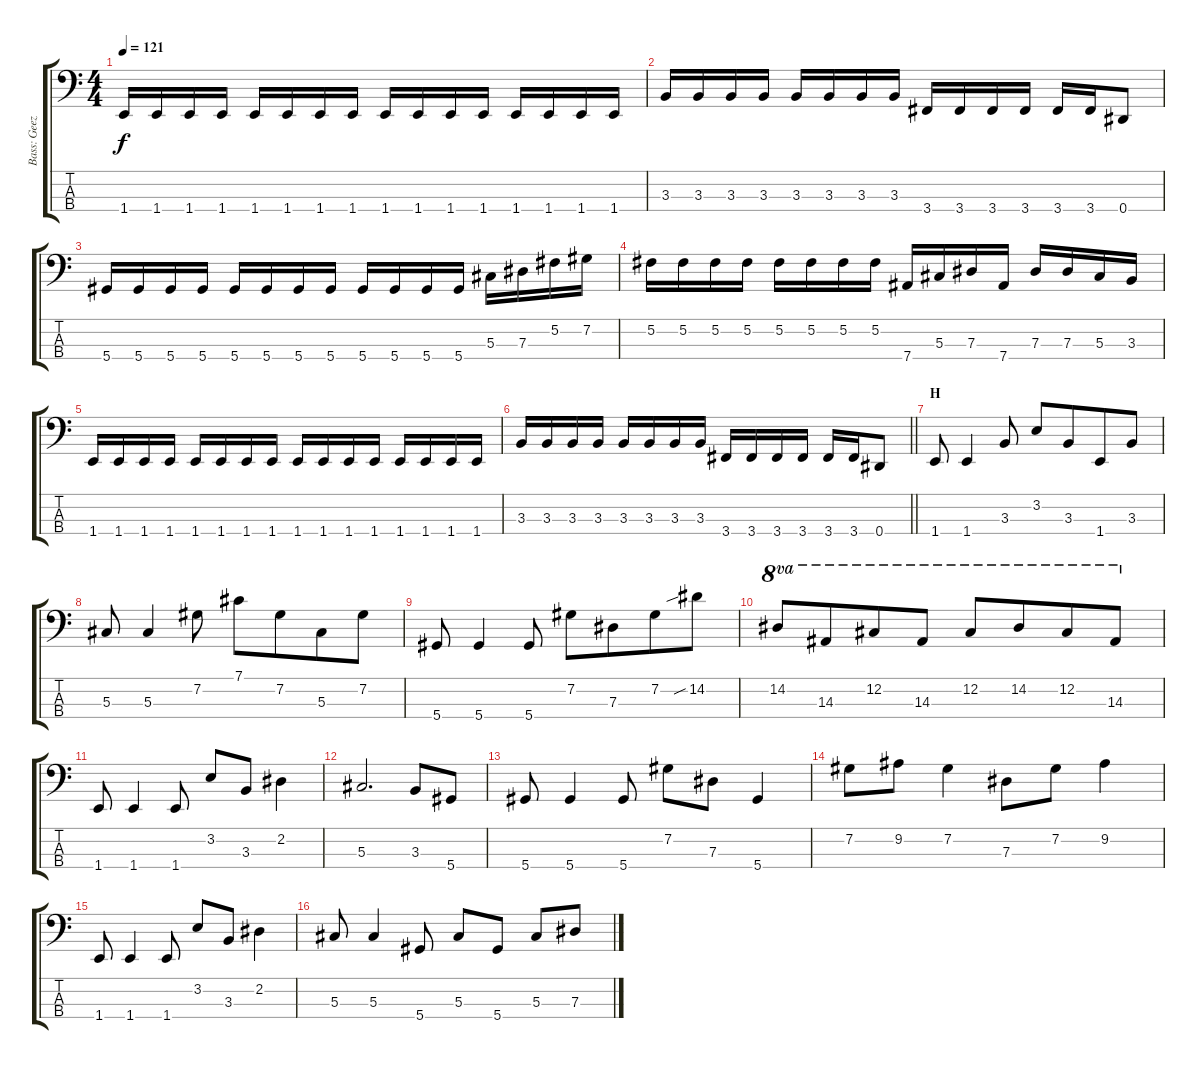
\track ("Bass: Geezer" "Bass: Geez") {instrument electricbassfinger}
\staff {score tabs}
\tuning (Gb2 Db2 Ab1 Eb1) {hide}
\ts (4 4)
\tempo 121
\clef f4
\ks c
1.4.16{dy f} 1.4.16 1.4.16 1.4.16 1.4.16 1.4.16 1.4.16 1.4.16 1.4.16 1.4.16 1.4.16 1.4.16 1.4.16 1.4.16 1.4.16 1.4.16 |
3.3.16 3.3.16 3.3.16 3.3.16 3.3.16 3.3.16 3.3.16 3.3.16 3.4.16 3.4.16 3.4.16 3.4.16 3.4.16 3.4.16 0.4.8 |
5.4.16 5.4.16 5.4.16 5.4.16 5.4.16 5.4.16 5.4.16 5.4.16 5.4.16 5.4.16 5.4.16 5.4.16 5.3.16 7.3.16 5.2.16 7.2.16 |
5.2.16 5.2.16 5.2.16 5.2.16 5.2.16 5.2.16 5.2.16 5.2.16 7.4.16 5.3.16 7.3.16 7.4.16 7.3.16 7.3.16 5.3.16 3.3.16 |
1.4.16 1.4.16 1.4.16 1.4.16 1.4.16 1.4.16 1.4.16 1.4.16 1.4.16 1.4.16 1.4.16 1.4.16 1.4.16 1.4.16 1.4.16 1.4.16 |
\barLineRight lightlight
3.3.16 3.3.16 3.3.16 3.3.16 3.3.16 3.3.16 3.3.16 3.3.16 3.4.16 3.4.16 3.4.16 3.4.16 3.4.16 3.4.16 0.4.8 |
\section ("" "H")
1.4.8 1.4.4 3.3.8 3.2.8 3.3.8{beam merge} 1.4.8 3.3.8 |
5.3.8 5.3.4 7.2.8 7.1.8 7.2.8{beam merge} 5.3.8 7.2.8 |
5.4.8 5.4.4 5.4.8 7.2.8 7.3.8{beam merge} 7.2.8 14.2{sib}.8 |
14.2.8{ot 8va} 14.3.8{ot 8va beam merge} 12.2.8{ot 8va} 14.3.8{ot 8va} 12.2.8{ot 8va} 14.2.8{ot 8va beam merge} 12.2.8{ot 8va} 14.3.8{ot 8va} |
1.4.8 1.4.4 1.4.8 3.2.8 3.3.8 2.2.4 |
5.3.2{d} 3.3.8 5.4.8 |
5.4.8 5.4.4 5.4.8 7.2.8 7.3.8 5.4.4 |
7.2.8 9.2.8 7.2.4 7.3.8 7.2.8 9.2.4 |
1.4.8 1.4.4 1.4.8 3.2.8 3.3.8 2.2.4 |
5.3.8 5.3.4 5.4.8 5.3.8 5.4.8 5.3.8 7.3.8
